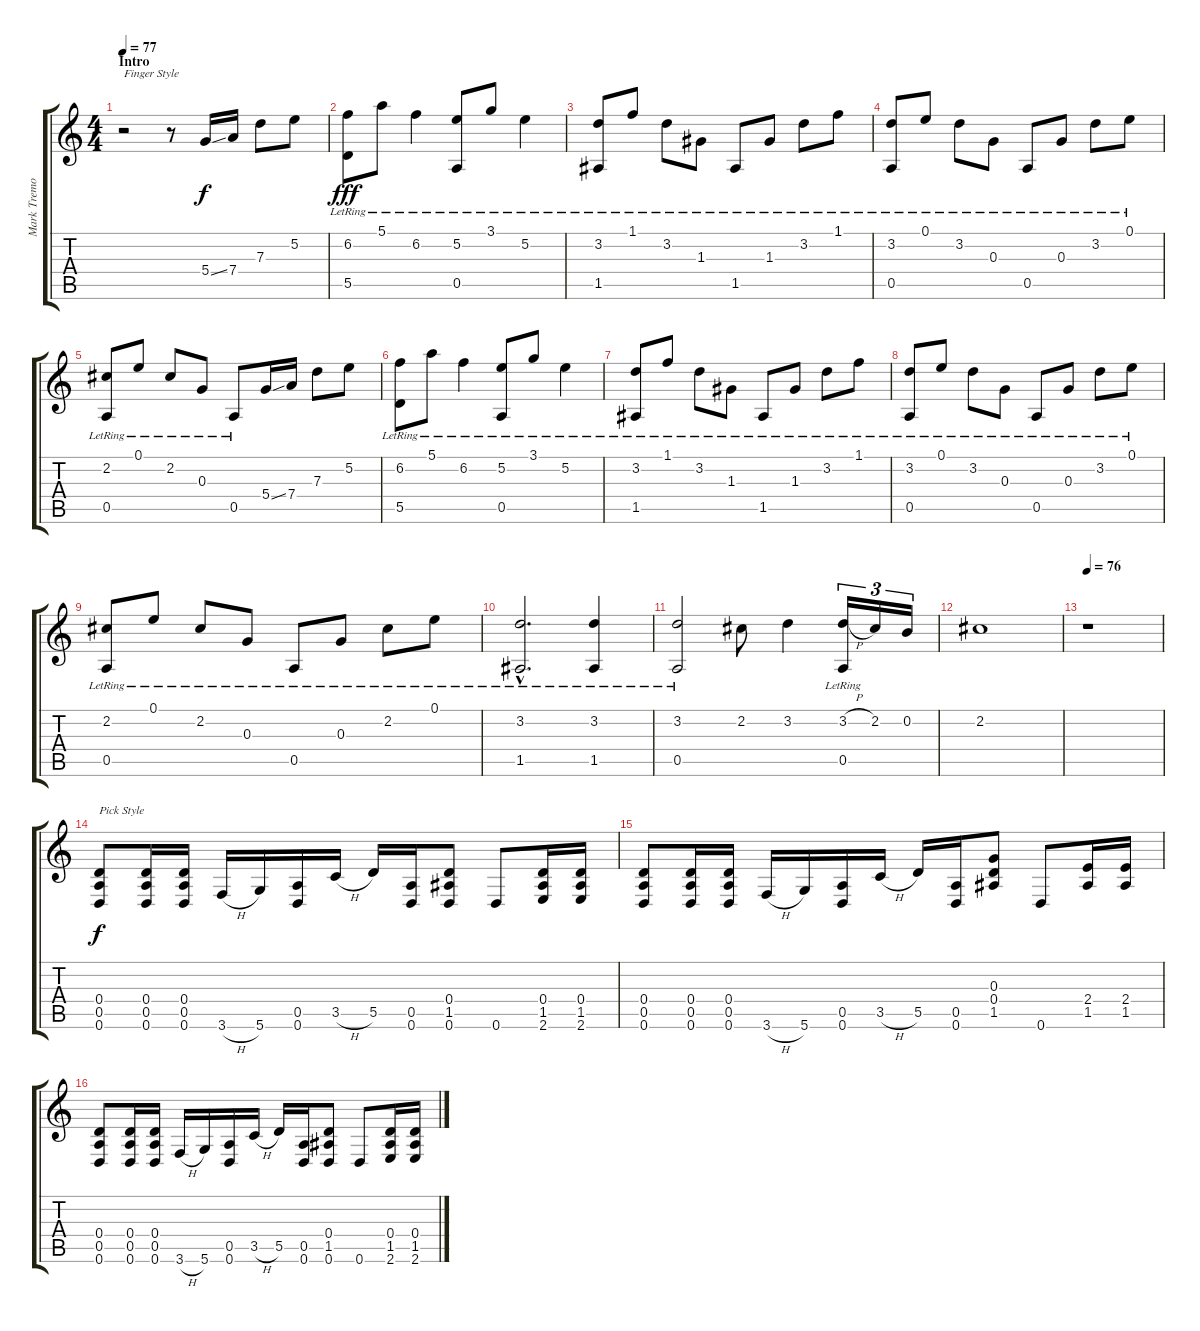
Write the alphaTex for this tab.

\track ("Mark Tremonti - Clean Guitar" "Mark Tremo") {instrument electricguitarclean}
\staff {score tabs}
\tuning (E4 B3 G3 D3 A2 D2) {hide}
\ts (4 4)
\section ("" "Intro")
\tempo 77
\tempo 106
\tempo 77
\clef g2
\ks c
r.2{txt "Finger Style" dy f instrument electricguitarclean} r.8 5.4{ss}.16 7.4.16 7.3.8 5.2.8 |
(6.2{lr} 5.5{lr}).8{dy fff} 5.1{lr}.8 6.2{lr}.4 (5.2{lr} 0.5{lr}).8 3.1{lr}.8 5.2{lr}.4 |
(3.2{lr} 1.5{lr}).8 1.1{lr}.8 3.2{lr}.8 1.3{lr}.8 1.5{lr}.8 1.3{lr}.8 3.2{lr}.8 1.1{lr}.8 |
(3.2{lr} 0.5{lr}).8 0.1{lr}.8 3.2{lr}.8 0.3{lr}.8 0.5{lr}.8 0.3{lr}.8 3.2{lr}.8 0.1{lr}.8 |
(2.2{lr} 0.5{lr}).8 0.1{lr}.8 2.2{lr}.8 0.3{lr}.8 0.5{lr}.8 5.4{ss}.16 7.4.16 7.3.8 5.2.8 |
(6.2{lr} 5.5{lr}).8 5.1{lr}.8 6.2{lr}.4 (5.2{lr} 0.5{lr}).8 3.1{lr}.8 5.2{lr}.4 |
(3.2{lr} 1.5{lr}).8 1.1{lr}.8 3.2{lr}.8 1.3{lr}.8 1.5{lr}.8 1.3{lr}.8 3.2{lr}.8 1.1{lr}.8 |
(3.2{lr} 0.5{lr}).8 0.1{lr}.8 3.2{lr}.8 0.3{lr}.8 0.5{lr}.8 0.3{lr}.8 3.2{lr}.8 0.1{lr}.8 |
(2.2{lr} 0.5{lr}).8 0.1{lr}.8 2.2{lr}.8 0.3{lr}.8 0.5{lr}.8 0.3{lr}.8 2.2{lr}.8 0.1{lr}.8 |
(3.2{hac lr} 1.5{hac lr}).2{d} (3.2{lr} 1.5{lr}).4 |
(3.2{lr} 0.5{lr}).2 2.2.8 3.2.4 (3.2{h} 0.5{lr}).16{tu (3 2)} 2.2.16{tu (3 2)} 0.2.16{tu (3 2)} |
2.2.1 |
\tempo 76
r.1 |
(0.4 0.5 0.6).8{txt "Pick Style" dy f} (0.4 0.5 0.6).16 (0.4 0.5 0.6).16 3.6{h}.16 5.6.16 (0.5 0.6).16 3.5{h}.16 5.5.16 (0.5 0.6).16 (0.4 1.5 0.6).8 0.6.8 (0.4 1.5 2.6).16 (0.4 1.5 2.6).16 |
(0.4 0.5 0.6).8 (0.4 0.5 0.6).16 (0.4 0.5 0.6).16 3.6{h}.16 5.6.16 (0.5 0.6).16 3.5{h}.16 5.5.16 (0.5 0.6).16 (0.3 0.4 1.5).8 0.6.8 (2.4 1.5).16 (2.4 1.5).16 |
(0.4 0.5 0.6).8 (0.4 0.5 0.6).16 (0.4 0.5 0.6).16 3.6{h}.16 5.6.16 (0.5 0.6).16 3.5{h}.16 5.5.16 (0.5 0.6).16 (0.4 1.5 0.6).8 0.6.8 (0.4 1.5 2.6).16 (0.4 1.5 2.6).16
